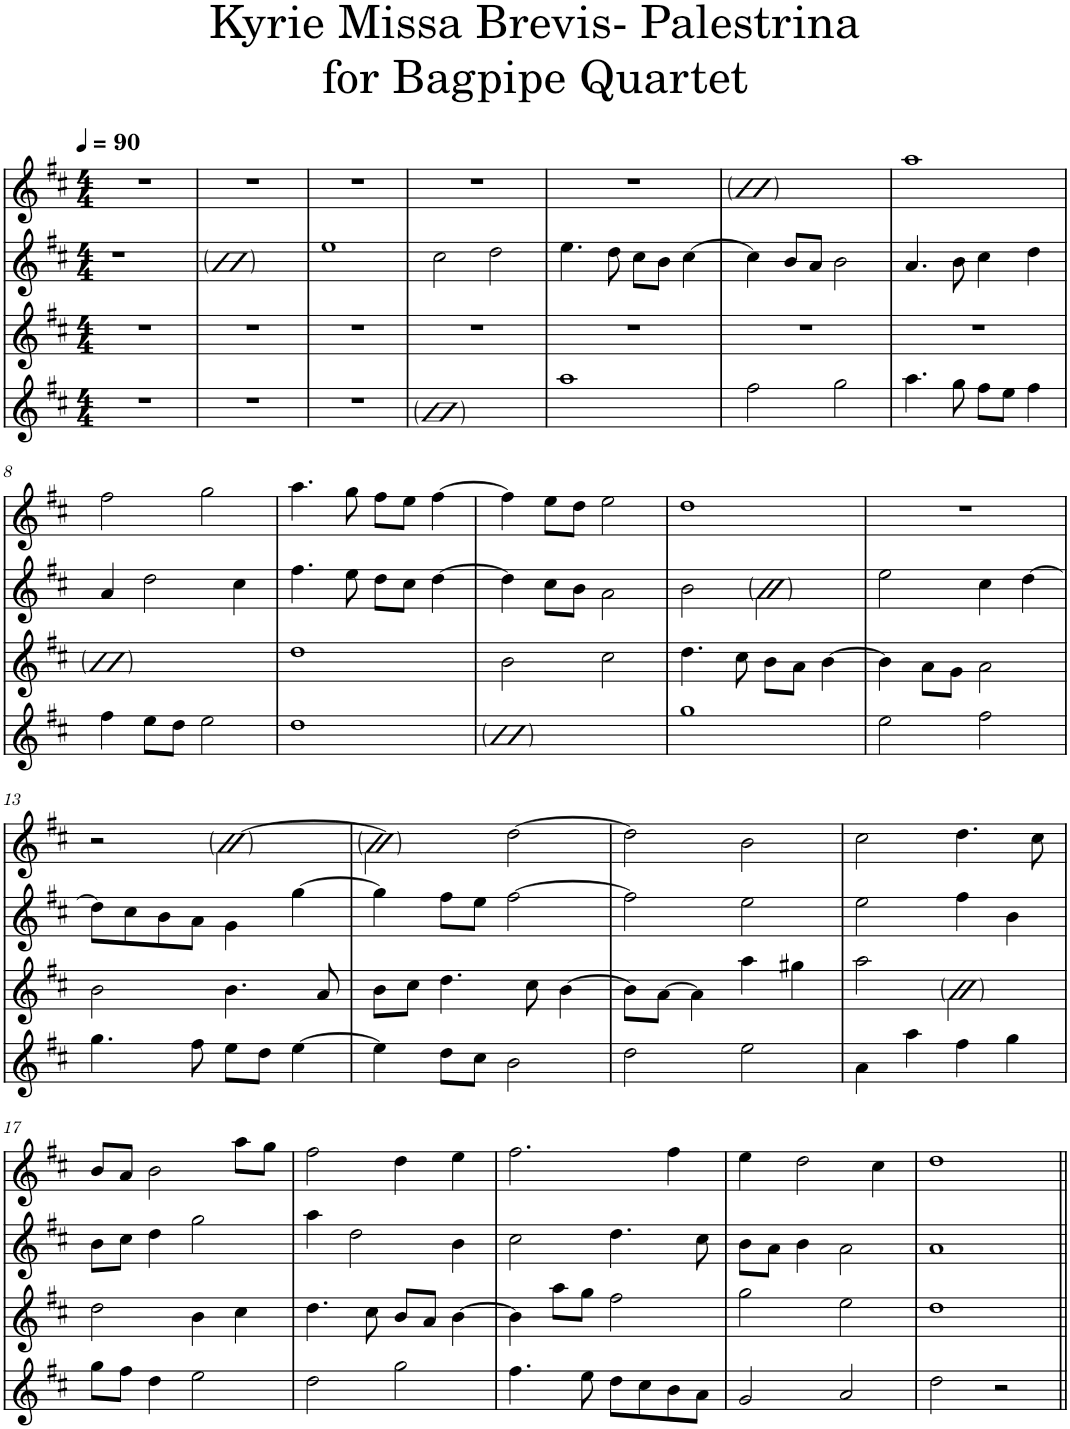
**kern	**kern	**kern	**kern
*part4	*part3	*part2	*part1
*staff4	*staff3	*staff2	*staff1
*I"Piano	*I"Piano	*I"Piano	*I"alto
*I'Pno	*I'Pno	*I'Pno	*
*clefG2	*clefG2	*clefG2	*clefG2
*k[f#c#]	*k[f#c#]	*k[f#c#]	*k[f#c#]
*M4/4	*M4/4	*M4/4	*M4/4
*MM90	*MM90	*MM90	*MM90
=1	=1	=1	=1
1r	1r	1r	1r
=2	=2	=2	=2
1r	1r	1b	1r
=3	=3	=3	=3
1r	1r	1ee	1r
=4	=4	=4	=4
1a	1r	2cc#\	1r
.	.	2dd\	.
=5	=5	=5	=5
1aa	1r	4.ee\	1r
.	.	8dd\	.
.	.	8cc#\L	.
.	.	8b\J	.
.	.	[4cc#\	.
=6	=6	=6	=6
2ff#\	1r	4cc#\]	1b
.	.	8b/L	.
.	.	8a/J	.
2gg\	.	2b\	.
=7	=7	=7	=7
4.aa\	1r	4.a/	1aa
8gg\	.	8b\	.
8ff#\L	.	4cc#\	.
8ee\J	.	.	.
4ff#\	.	4dd\	.
!!LO:LB:g=z
=8	=8	=8	=8
4ff#\	1b	4a/	2ff#\
8ee\L	.	2dd\	.
8dd\J	.	.	.
2ee\	.	.	2gg\
.	.	4cc#\	.
=9	=9	=9	=9
1dd	1dd	4.ff#\	4.aa\
.	.	8ee\	8gg\
.	.	8dd\L	8ff#\L
.	.	8cc#\J	8ee\J
.	.	[4dd\	[4ff#\
=10	=10	=10	=10
1b	2b\	4dd\]	4ff#\]
.	.	8cc#\L	8ee\L
.	.	8b\J	8dd\J
.	2cc#\	2a\	2ee\
=11	=11	=11	=11
1gg	4.dd\	2b\	1dd
.	8cc#\	.	.
.	8b\L	2b\	.
.	8a\J	.	.
.	[4b\	.	.
=12	=12	=12	=12
2ee\	4b\]	2ee\	1r
.	8a\L	.	.
.	8g\J	.	.
2ff#\	2a\	4cc#\	.
.	.	[4dd\	.
!!LO:LB:g=z
=13	=13	=13	=13
4.gg\	2b\	8dd\L]	2r
.	.	8cc#\	.
.	.	8b\	.
8ff#\	.	8a\J	.
8ee\L	4.b\	4g\	[2b\
8dd\J	.	.	.
[4ee\	.	[4gg\	.
.	8a/	.	.
=14	=14	=14	=14
4ee\]	8b\L	4gg\]	2b\]
.	8cc#\J	.	.
8dd\L	4.dd\	8ff#\L	.
8cc#\J	.	8ee\J	.
2b\	.	[2ff#\	[2dd\
.	8cc#\	.	.
.	[4b\	.	.
=15	=15	=15	=15
2dd\	8b\L]	2ff#\]	2dd\]
.	[8a\J	.	.
.	4a\]	.	.
2ee\	4aa\	2ee\	2b\
.	4gg#X\	.	.
=16	=16	=16	=16
4a\	2aa\	2ee\	2cc#\
4aa\	.	.	.
4ff#\	2b\	4ff#\	4.dd\
4gg\	.	4b\	.
.	.	.	8cc#\
!!LO:LB:g=z
=17	=17	=17	=17
8gg\L	2dd\	8b\L	8b/L
8ff#\J	.	8cc#\J	8a/J
4dd\	.	4dd\	2b\
2ee\	4b\	2gg\	.
.	4cc#\	.	8aa\L
.	.	.	8gg\J
=18	=18	=18	=18
2dd\	4.dd\	4aa\	2ff#\
.	.	2dd\	.
.	8cc#\	.	.
2gg\	8b/L	.	4dd\
.	8a/J	.	.
.	[4b\	4b\	4ee\
=19	=19	=19	=19
4.ff#\	4b\]	2cc#\	2.ff#\
.	8aa\L	.	.
8ee\	8gg\J	.	.
8dd\L	2ff#\	4.dd\	.
8cc#\	.	.	.
8b\	.	.	4ff#\
8a\J	.	8cc#\	.
=20	=20	=20	=20
2g/	2gg\	8b\L	4ee\
.	.	8a\J	.
.	.	4b\	2dd\
2a/	2ee\	2a\	.
.	.	.	4cc#\
=21	=21	=21	=21
2dd\	1dd	1a	1dd
2r	.	.	.
=||	=||	=||	=||
*-	*-	*-	*-
